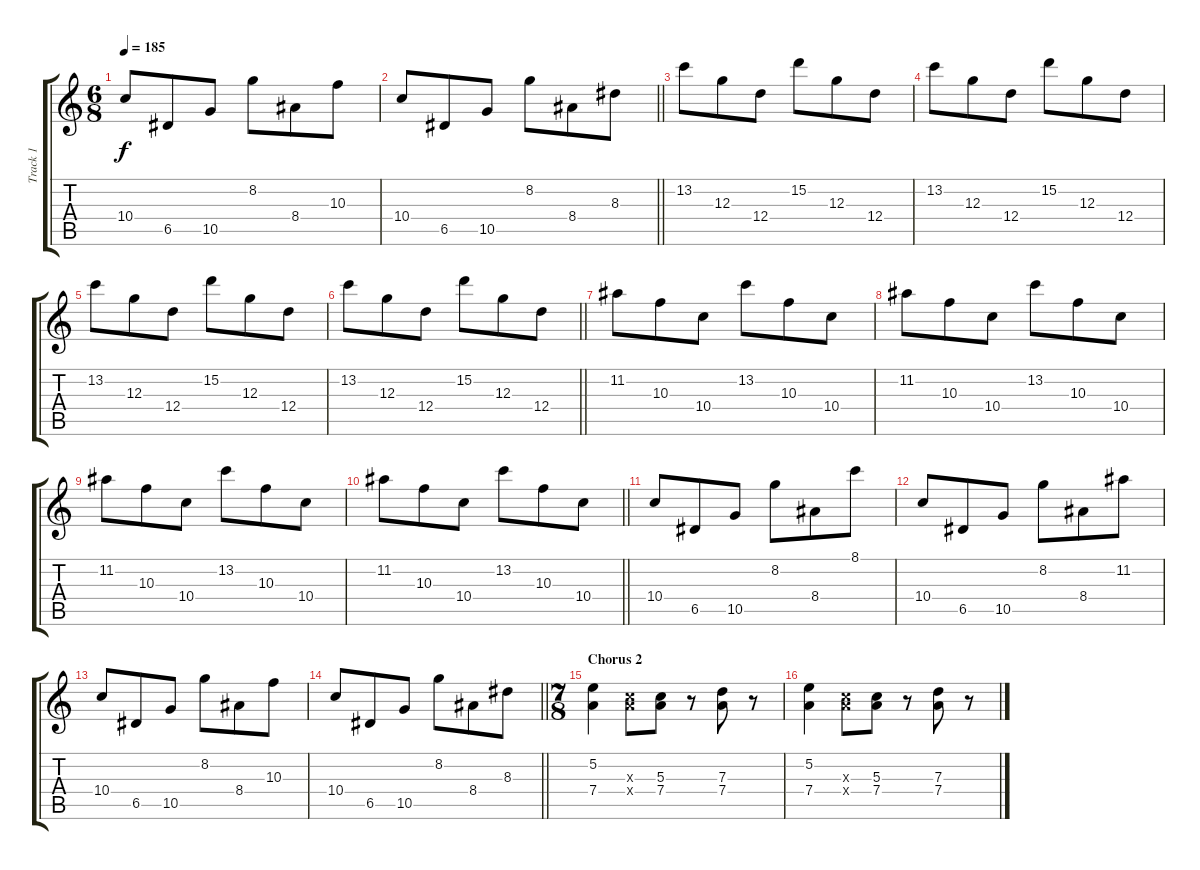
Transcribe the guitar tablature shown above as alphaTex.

\track ("Track 1" "Track 1") {instrument electricguitarclean}
\staff {score tabs}
\tuning (E4 B3 G3 D3 A2 E2) {hide}
\ts (6 8)
\tempo 185
\clef g2
\ks c
10.4.8{dy f} 6.5.8 10.5.8 8.2.8 8.4.8 10.3.8 |
\barLineRight lightlight
10.4.8 6.5.8 10.5.8 8.2.8 8.4.8 8.3.8 |
13.2.8 12.3.8 12.4.8 15.2.8 12.3.8 12.4.8 |
13.2.8 12.3.8 12.4.8 15.2.8 12.3.8 12.4.8 |
13.2.8 12.3.8 12.4.8 15.2.8 12.3.8 12.4.8 |
\barLineRight lightlight
13.2.8 12.3.8 12.4.8 15.2.8 12.3.8 12.4.8 |
11.2.8 10.3.8 10.4.8 13.2.8 10.3.8 10.4.8 |
11.2.8 10.3.8 10.4.8 13.2.8 10.3.8 10.4.8 |
11.2.8 10.3.8 10.4.8 13.2.8 10.3.8 10.4.8 |
\barLineRight lightlight
11.2.8 10.3.8 10.4.8 13.2.8 10.3.8 10.4.8 |
10.4.8 6.5.8 10.5.8 8.2.8 8.4.8 8.1.8 |
10.4.8 6.5.8 10.5.8 8.2.8 8.4.8 11.2.8 |
10.4.8 6.5.8 10.5.8 8.2.8 8.4.8 10.3.8 |
\barLineRight lightlight
10.4.8 6.5.8 10.5.8 8.2.8 8.4.8 8.3.8 |
\ts (7 8)
\section ("" "Chorus 2")
(5.2 7.4).4{instrument electricguitarclean} (5.3{x} 7.4{x}).8 (5.3 7.4).8 r.8 (7.3 7.4).8 r.8 |
(5.2 7.4).4 (5.3{x} 7.4{x}).8 (5.3 7.4).8 r.8 (7.3 7.4).8 r.8
